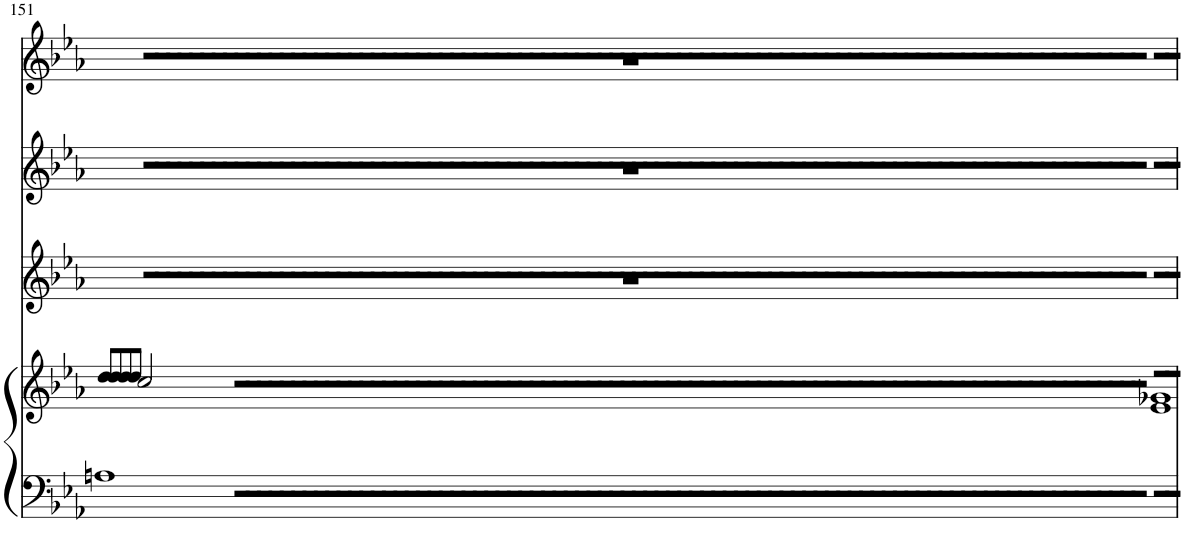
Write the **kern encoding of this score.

**kern	**kern	**kern	**kern	**kern
*part4	*part4	*part3	*part2	*part1
*staff5	*staff4	*staff3	*staff2	*staff1
*I"Piano	*	*I"Piano	*I"Piano	*I"Piano
*I'Pno	*	*I'Pno	*I'Pno	*I'Pno
!!LO:PB:g=z
*clefF4	*clefG2	*clefG2	*clefG2	*clefG2
*k[b-e-a-]	*k[b-e-a-]	*k[b-e-a-]	*k[b-e-a-]	*k[b-e-a-]
*M4/4	*M4/4	*M4/4	*M4/4	*M4/4
*met(c)	*met(c)	*met(c)	*met(c)	*met(c)
=151	=151	=151	=151	=151
*	*^	*	*	*
1An	8dd/L	1%32ryy	1r	1r	1r
.	8dd/	.	.	.	.
.	8dd/	.	.	.	.
.	8dd/J	.	.	.	.
.	2cc/	.	.	.	.
00ryy	00ryy	.	2r	2r	2r
.	.	.	2r	2r	2r
.	.	.	2r	2r	2r
.	.	.	2r	2r	2r
.	.	.	2r	2r	2r
.	.	.	2r	2r	2r
.	.	.	2r	2r	2r
.	.	.	2r	2r	2r
2r	2r	.	2r	2r	2r
2r	2r	.	2r	2r	2r
2r	2r	.	2r	2r	2r
2r	2r	.	2r	2r	2r
2r	2r	.	2r	2r	2r
2r	2r	.	2r	2r	2r
2r	2r	.	2r	2r	2r
2r	2r	.	2r	2r	2r
2r	2r	.	2r	2r	2r
2r	2r	.	2r	2r	2r
2r	2r	.	2r	2r	2r
2r	2r	.	2r	2r	2r
2r	2r	.	2r	2r	2r
2r	2r	.	2r	2r	2r
2r	2r	.	2r	2r	2r
2r	2r	.	2r	2r	2r
2r	2r	.	2r	2r	2r
2r	2r	.	2r	2r	2r
2r	2r	.	2r	2r	2r
2r	2r	.	2r	2r	2r
2r	2r	.	2r	2r	2r
2r	2r	.	2r	2r	2r
2r	2r	.	2r	2r	2r
2r	2r	.	2r	2r	2r
2r	2r	.	2r	2r	2r
2r	2r	.	2r	2r	2r
2r	2r	.	2r	2r	2r
2r	2r	.	2r	2r	2r
2r	2r	.	2r	2r	2r
2r	2r	.	2r	2r	2r
2r	2r	.	2r	2r	2r
2r	2r	.	2r	2r	2r
2r	2r	.	2r	2r	2r
2r	2r	.	2r	2r	2r
2r	2r	.	2r	2r	2r
2r	2r	.	2r	2r	2r
2r	2r	.	2r	2r	2r
2r	2r	.	2r	2r	2r
2r	2r	.	2r	2r	2r
2r	2r	.	2r	2r	2r
2r	2r	.	2r	2r	2r
2r	2r	.	2r	2r	2r
2r	2r	.	2r	2r	2r
2r	2r	.	2r	2r	2r
2r	2r	.	2r	2r	2r
2r	2r	.	2r	2r	2r
2r	2r	.	2r	2r	2r
2r	2r	.	2r	2r	2r
2r	2r	.	2r	2r	2r
2r	2r	.	2r	2r	2r
2r	2r	.	2r	2r	2r
2r	2r	.	2r	2r	2r
2r	2r	.	2r	2r	2r
2r	2r	.	2r	2r	2r
*	*v	*v	*	*	*
2r	2r	2r	2r	2r
2r	2r	2r	2r	2r
2r	2r	2r	2r	2r
2r	2r	2r	2r	2r
2r	2r	2r	2r	2r
2r	2r	2r	2r	2r
2r	2r	2r	2r	2r
2r	2r	2r	2r	2r
2r	2r	2r	2r	2r
2r	2r	2r	2r	2r
2r	2r	2r	2r	2r
2r	2r	2r	2r	2r
2r	2r	2r	2r	2r
2r	2r	2r	2r	2r
2r	2r	2r	2r	2r
2r	2r	2r	2r	2r
2r	2r	2r	2r	2r
2r	2r	2r	2r	2r
2r	2r	2r	2r	2r
2r	2r	2r	2r	2r
2r	2r	2r	2r	2r
2r	2r	2r	2r	2r
2r	2r	2r	2r	2r
2r	2r	2r	2r	2r
2r	2r	2r	2r	2r
2r	2r	2r	2r	2r
*	*^	*	*	*
2r	2r	1e- 1g-X	2r	2r	2r
2r	2r	.	2r	2r	2r
*	*v	*v	*	*	*
=	=	=	=	=
*-	*-	*-	*-	*-
